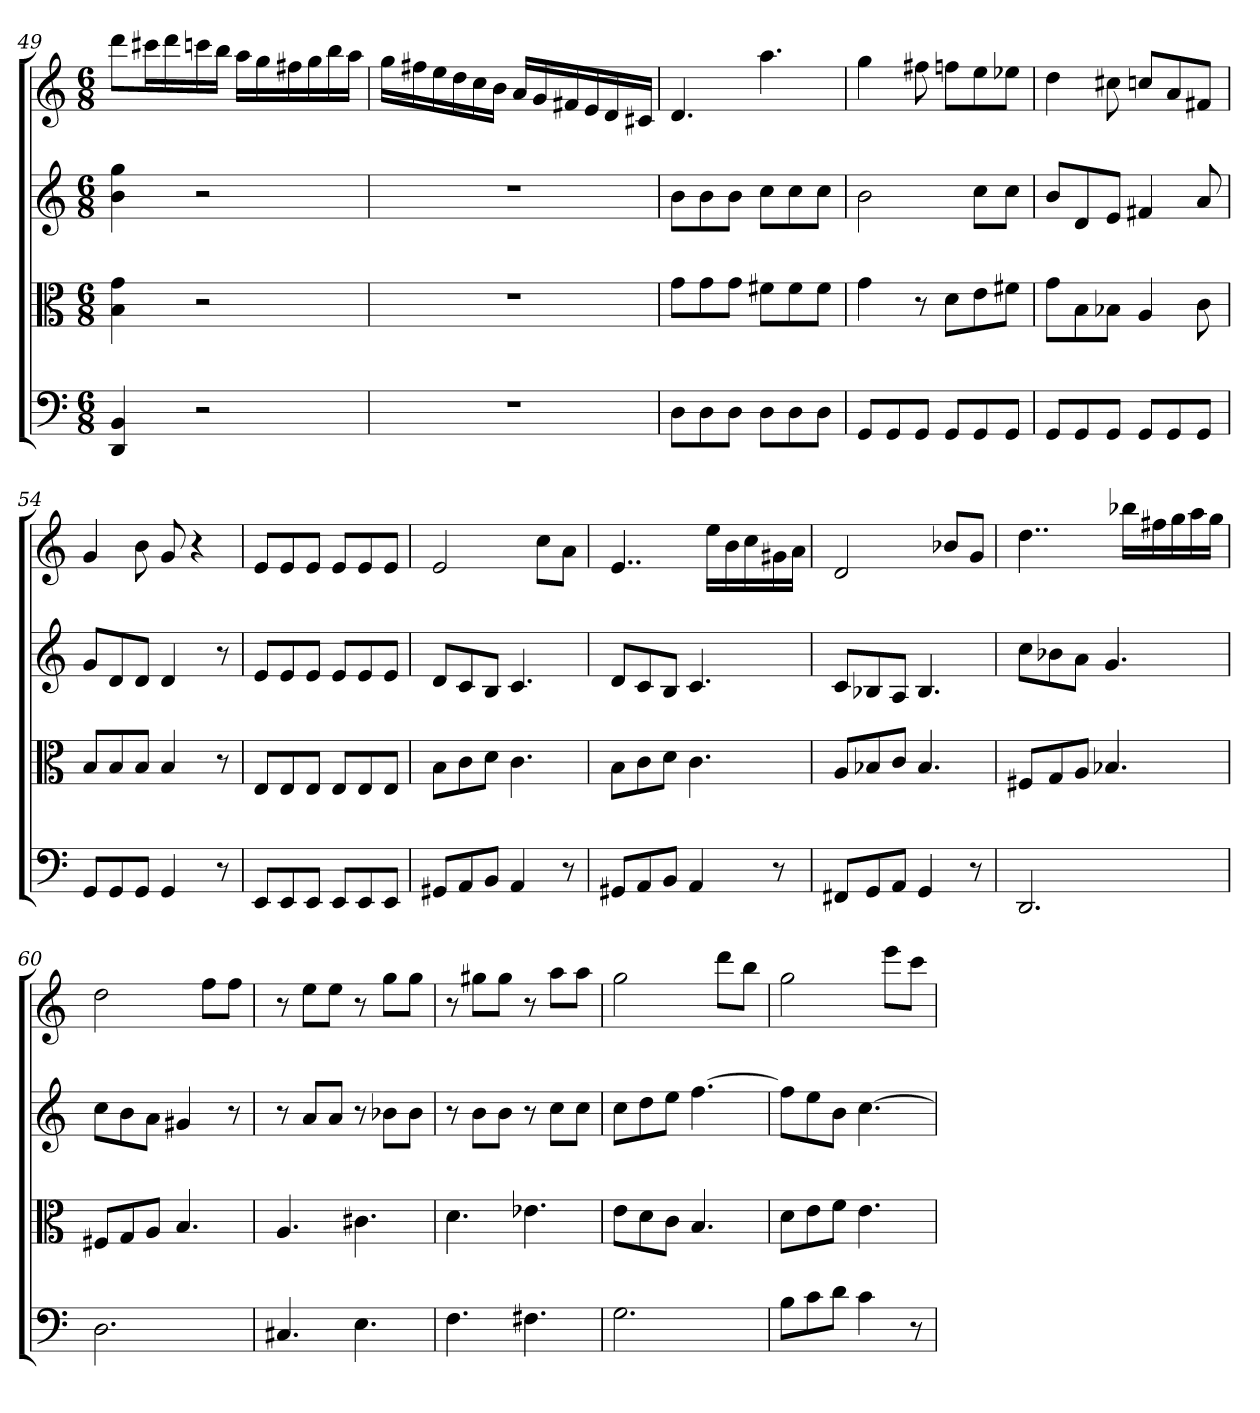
**kern	**kern	**kern	**kern
*part4	*part3	*part2	*part1
*staff4	*staff3	*staff2	*staff1
*clefF4	*clefC3	*	*
*k[]	*k[]	*k[]	*k[]
*C:	*C:	*C:	*C:
*M6/8	*M6/8	*M6/8	*M6/8
=49	=49	=49	=49
4DD 4BB	4B 4g	4b 4gg	8dddL
.	.	.	16ccc#XL
.	.	.	16ddd
2r	2r	2r	16cccn
.	.	.	16bbJJ
.	.	.	16aaLL
.	.	.	16gg
.	.	.	16ff#X
.	.	.	16gg
.	.	.	16bb
.	.	.	16aaJJ
=50	=50	=50	=50
2.r	2.r	2.r	16ggLL
.	.	.	16ff#X
.	.	.	16ee
.	.	.	16dd
.	.	.	16cc
.	.	.	16bJJ
.	.	.	16aLL
.	.	.	16g
.	.	.	16f#X
.	.	.	16e
.	.	.	16d
.	.	.	16c#XJJ
=51	=51	=51	=51
8D\L	8g\L	8bL	4.d
8D\	8g\	8b	.
8D\J	8g\J	8bJ	.
8D\L	8f#X\L	8ccL	4.aa
8D\	8f#\	8cc	.
8D\J	8f#\J	8ccJ	.
=52	=52	=52	=52
8GG/L	4g	2b	4gg
8GG/	.	.	.
8GG/J	8r	.	8ff#X
8GG/L	8d\L	.	8ffnL
8GG/	8e\	8ccL	8ee
8GG/J	8f#X\J	8ccJ	8ee-XJ
=53	=53	=53	=53
8GG/L	8g\L	8bL	4dd
8GG/	8B\	8d	.
8GG/J	8B-X\J	8eJ	8cc#X
8GG/L	4A	4f#X	8ccnL
8GG/	.	.	8a
8GG/J	8c	8a	8f#XJ
=54	=54	=54	=54
8GG/L	8B/L	8gL	4g
8GG/	8B/	8d	.
8GG/J	8B/J	8dJ	8b
4GG	4B	4d	8g
.	.	.	4r
8r	8r	8r	.
=55	=55	=55	=55
8EE/L	8E/L	8eL	8eL
8EE/	8E/	8e	8e
8EE/J	8E/J	8eJ	8eJ
8EE/L	8E/L	8eL	8eL
8EE/	8E/	8e	8e
8EE/J	8E/J	8eJ	8eJ
=56	=56	=56	=56
8GG#X/L	8B\L	8dL	2e
8AA/	8c\	8c	.
8BB/J	8d\J	8BJ	.
4AA	4.c	4.c	.
.	.	.	8ccL
8r	.	.	8aJ
=57	=57	=57	=57
8GG#X/L	8B\L	8dL	4..e
8AA/	8c\	8c	.
8BB/J	8d\J	8BJ	.
4AA	4.c	4.c	.
.	.	.	16eeLL
.	.	.	16b
.	.	.	16cc
8r	.	.	16g#X
.	.	.	16aJJ
=58	=58	=58	=58
8FF#X/L	8A/L	8cL	2d
8GG/	8B-X/	8B-X	.
8AA/J	8c/J	8AJ	.
4GG	4.B-	4.B-	.
.	.	.	8b-XL
8r	.	.	8gJ
=59	=59	=59	=59
2.DD	8F#X/L	8ccL	4..dd
.	8G/	8b-X	.
.	8A/J	8aJ	.
.	4.B-X	4.g	.
.	.	.	16bb-XLL
.	.	.	16ff#X
.	.	.	16gg
.	.	.	16aa
.	.	.	16ggJJ
=60	=60	=60	=60
2.D	8F#X/L	8ccL	2dd
.	8G/	8b	.
.	8A/J	8aJ	.
.	4.B	4g#X	.
.	.	.	8ffL
.	.	8r	8ffJ
=61	=61	=61	=61
4.C#X	4.A	8r	8r
.	.	8aL	8eeL
.	.	8aJ	8eeJ
4.E	4.c#X	8r	8r
.	.	8b-XL	8ggL
.	.	8b-J	8ggJ
=62	=62	=62	=62
4.F	4.d	8r	8r
.	.	8bL	8gg#XL
.	.	8bJ	8gg#J
4.F#X	4.e-X	8r	8r
.	.	8ccL	8aaL
.	.	8ccJ	8aaJ
=63	=63	=63	=63
2.G	8e\L	8ccL	2gg
.	8d\	8dd	.
.	8c\J	8eeJ	.
.	4.B	[4.ff	.
.	.	.	8dddL
.	.	.	8bbJ
=64	=64	=64	=64
8B\L	8d\L	8ffL]	2gg
8c\	8e\	8ee	.
8d\J	8f\J	8bJ	.
4c	4.e	[4.cc	.
.	.	.	8eeeL
8r	.	.	8cccJ
=	=	=	=
*-	*-	*-	*-
